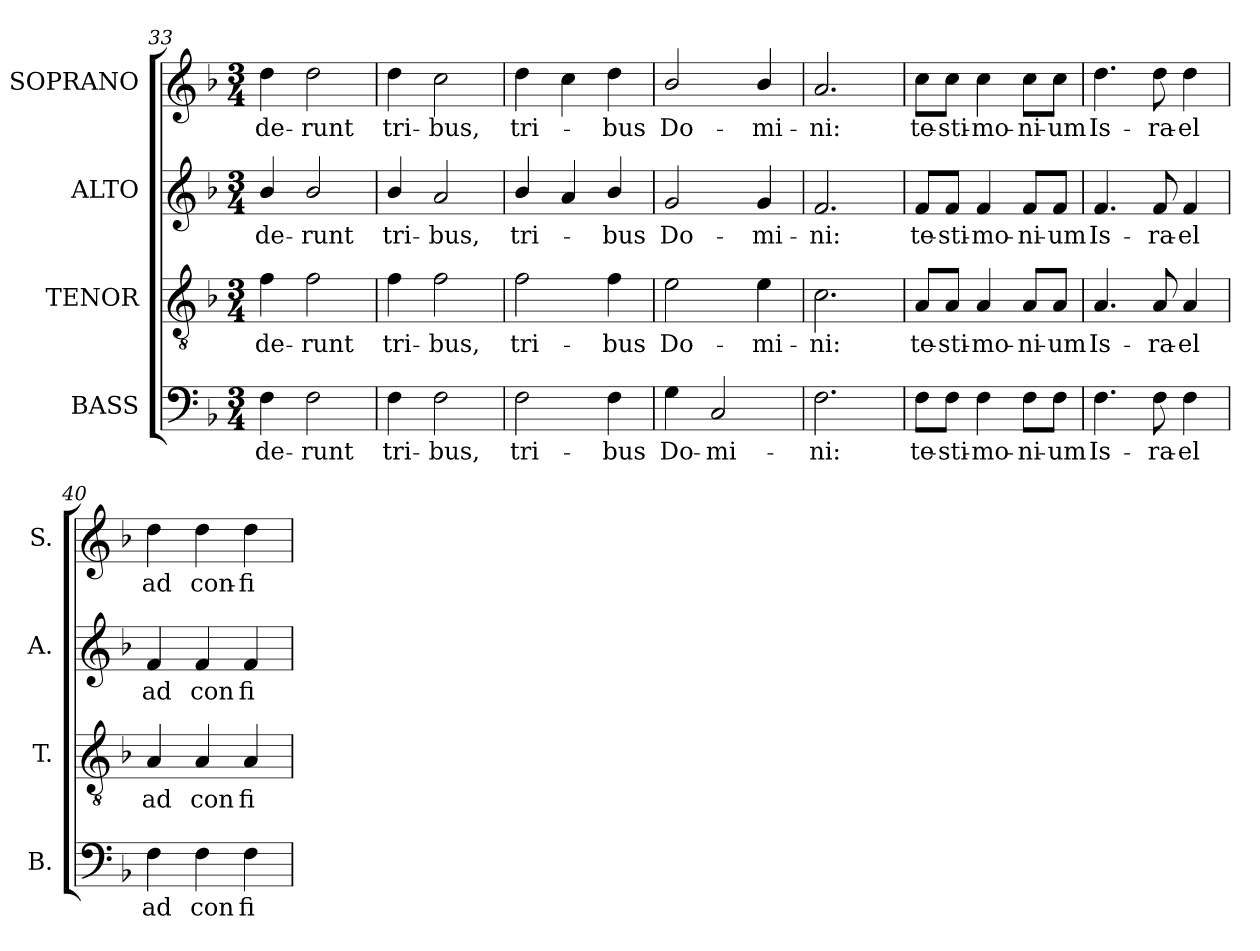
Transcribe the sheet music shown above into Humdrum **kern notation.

**kern	**text	**kern	**text	**kern	**text	**kern	**text
*part4	*part4	*part3	*part3	*part2	*part2	*part1	*part1
*staff4	*staff4	*staff3	*staff3	*staff2	*staff2	*staff1	*staff1
*I"BASS	*	*I"TENOR	*	*I"ALTO	*	*I"SOPRANO	*
*I'B.	*	*I'T.	*	*I'A.	*	*I'S.	*
*clefF4	*	*clefGv2	*	*clefG2	*	*clefG2	*
*	*	*ITrd7c12	*	*	*	*	*
*k[b-]	*	*k[b-]	*	*k[b-]	*	*k[b-]	*
*d:	*	*d:	*	*d:	*	*d:	*
*M3/4	*	*M3/4	*	*M3/4	*	*M3/4	*
=33	=33	=33	=33	=33	=33	=33	=33
!	!LO:LY:b:color=#000000	!	!	!	!	!	!
!	!	!	!LO:LY:b:color=#000000	!	!	!	!
!	!	!	!	!	!LO:LY:b:color=#000000	!	!
!	!	!	!	!	!	!	!LO:LY:b:color=#000000
4Fi\	-de-	4Fi\	-de-	4b-i/	-de-	4ddi\	-de-
!	!LO:LY:b:color=#000000	!	!	!	!	!	!
!	!	!	!LO:LY:b:color=#000000	!	!	!	!
!	!	!	!	!	!LO:LY:b:color=#000000	!	!
!	!	!	!	!	!	!	!LO:LY:b:color=#000000
2Fi\	-runt	2Fi\	-runt	2b-i/	-runt	2ddi\	-runt
=34	=34	=34	=34	=34	=34	=34	=34
!	!LO:LY:b:color=#000000	!	!	!	!	!	!
!	!	!	!LO:LY:b:color=#000000	!	!	!	!
!	!	!	!	!	!LO:LY:b:color=#000000	!	!
!	!	!	!	!	!	!	!LO:LY:b:color=#000000
4Fi\	tri-	4Fi\	tri-	4b-i/	tri-	4ddi\	tri-
!	!LO:LY:b:color=#000000	!	!	!	!	!	!
!	!	!	!LO:LY:b:color=#000000	!	!	!	!
!	!	!	!	!	!LO:LY:b:color=#000000	!	!
!	!	!	!	!	!	!	!LO:LY:b:color=#000000
2Fi\	-bus,	2Fi\	-bus,	2ai/	-bus,	2cci\	-bus,
=35	=35	=35	=35	=35	=35	=35	=35
!	!LO:LY:b:color=#000000	!	!	!	!	!	!
!	!	!	!LO:LY:b:color=#000000	!	!	!	!
!	!	!	!	!	!LO:LY:b:color=#000000	!	!
!	!	!	!	!	!	!	!LO:LY:b:color=#000000
2Fi\	tri-	2Fi\	tri-	4b-i/	tri-	4ddi\	tri-
.	.	.	.	4ai/	.	4cci\	.
!	!LO:LY:b:color=#000000	!	!	!	!	!	!
!	!	!	!LO:LY:b:color=#000000	!	!	!	!
!	!	!	!	!	!LO:LY:b:color=#000000	!	!
!	!	!	!	!	!	!	!LO:LY:b:color=#000000
4Fi\	-bus	4Fi\	-bus	4b-i/	-bus	4ddi\	-bus
=36	=36	=36	=36	=36	=36	=36	=36
!	!LO:LY:b:color=#000000	!	!	!	!	!	!
!	!	!	!LO:LY:b:color=#000000	!	!	!	!
!	!	!	!	!	!LO:LY:b:color=#000000	!	!
!	!	!	!	!	!	!	!LO:LY:b:color=#000000
4Gi\	Do-	2Ei\	Do-	2gi/	Do-	2b-i/	Do-
!	!LO:LY:b:color=#000000	!	!	!	!	!	!
2Ci/	-mi-	.	.	.	.	.	.
!	!	!	!LO:LY:b:color=#000000	!	!	!	!
!	!	!	!	!	!LO:LY:b:color=#000000	!	!
!	!	!	!	!	!	!	!LO:LY:b:color=#000000
.	.	4Ei\	-mi-	4gi/	-mi-	4b-i/	-mi-
=37	=37	=37	=37	=37	=37	=37	=37
!	!LO:LY:b:color=#000000	!	!	!	!	!	!
!	!	!	!LO:LY:b:color=#000000	!	!	!	!
!	!	!	!	!	!LO:LY:b:color=#000000	!	!
!	!	!	!	!	!	!	!LO:LY:b:color=#000000
2.Fi\	-ni:	2.Ci\	-ni:	2.fi/	-ni:	2.ai/	-ni:
!!LO:LB:g=z
=38	=38	=38	=38	=38	=38	=38	=38
!	!LO:LY:b:color=#000000	!	!	!	!	!	!
!	!	!	!LO:LY:b:color=#000000	!	!	!	!
!	!	!	!	!	!LO:LY:b:color=#000000	!	!
!	!	!	!	!	!	!	!LO:LY:b:color=#000000
8Fi\L	te-	8AAi/L	te-	8fi/L	te-	8cci\L	te-
!	!LO:LY:b:color=#000000	!	!	!	!	!	!
!	!	!	!LO:LY:b:color=#000000	!	!	!	!
!	!	!	!	!	!LO:LY:b:color=#000000	!	!
!	!	!	!	!	!	!	!LO:LY:b:color=#000000
8Fi\J	-sti-	8AAi/J	-sti-	8fi/J	-sti-	8cci\J	-sti-
!	!LO:LY:b:color=#000000	!	!	!	!	!	!
!	!	!	!LO:LY:b:color=#000000	!	!	!	!
!	!	!	!	!	!LO:LY:b:color=#000000	!	!
!	!	!	!	!	!	!	!LO:LY:b:color=#000000
4Fi\	-mo-	4AAi/	-mo-	4fi/	-mo-	4cci\	-mo-
!	!LO:LY:b:color=#000000	!	!	!	!	!	!
!	!	!	!LO:LY:b:color=#000000	!	!	!	!
!	!	!	!	!	!LO:LY:b:color=#000000	!	!
!	!	!	!	!	!	!	!LO:LY:b:color=#000000
8Fi\L	-ni-	8AAi/L	-ni-	8fi/L	-ni-	8cci\L	-ni-
!	!LO:LY:b:color=#000000	!	!	!	!	!	!
!	!	!	!LO:LY:b:color=#000000	!	!	!	!
!	!	!	!	!	!LO:LY:b:color=#000000	!	!
!	!	!	!	!	!	!	!LO:LY:b:color=#000000
8Fi\J	-um	8AAi/J	-um	8fi/J	-um	8cci\J	-um
=39	=39	=39	=39	=39	=39	=39	=39
!	!LO:LY:b:color=#000000	!	!	!	!	!	!
!	!	!	!LO:LY:b:color=#000000	!	!	!	!
!	!	!	!	!	!LO:LY:b:color=#000000	!	!
!	!	!	!	!	!	!	!LO:LY:b:color=#000000
4.Fi\	Is-	4.AAi/	Is-	4.fi/	Is-	4.ddi\	Is-
!	!LO:LY:b:color=#000000	!	!	!	!	!	!
!	!	!	!LO:LY:b:color=#000000	!	!	!	!
!	!	!	!	!	!LO:LY:b:color=#000000	!	!
!	!	!	!	!	!	!	!LO:LY:b:color=#000000
8Fi\	-ra-	8AAi/	-ra-	8fi/	-ra-	8ddi\	-ra-
!	!LO:LY:b:color=#000000	!	!	!	!	!	!
!	!	!	!LO:LY:b:color=#000000	!	!	!	!
!	!	!	!	!	!LO:LY:b:color=#000000	!	!
!	!	!	!	!	!	!	!LO:LY:b:color=#000000
4Fi\	-el	4AAi/	-el	4fi/	-el	4ddi\	-el
=40	=40	=40	=40	=40	=40	=40	=40
!	!LO:LY:b:color=#000000	!	!	!	!	!	!
!	!	!	!LO:LY:b:color=#000000	!	!	!	!
!	!	!	!	!	!LO:LY:b:color=#000000	!	!
!	!	!	!	!	!	!	!LO:LY:b:color=#000000
4Fi\	ad	4AAi/	ad	4fi/	ad	4ddi\	ad
!	!LO:LY:b:color=#000000	!	!	!	!	!	!
!	!	!	!LO:LY:b:color=#000000	!	!	!	!
!	!	!	!	!	!LO:LY:b:color=#000000	!	!
!	!	!	!	!	!	!	!LO:LY:b:color=#000000
4Fi\	con	4AAi/	con	4fi/	con	4ddi\	con-
!	!LO:LY:b:color=#000000	!	!	!	!	!	!
!	!	!	!LO:LY:b:color=#000000	!	!	!	!
!	!	!	!	!	!LO:LY:b:color=#000000	!	!
!	!	!	!	!	!	!	!LO:LY:b:color=#000000
4Fi\	fi-	4AAi/	fi-	4fi/	fi-	4ddi\	-fi-
=	=	=	=	=	=	=	=
*-	*-	*-	*-	*-	*-	*-	*-
